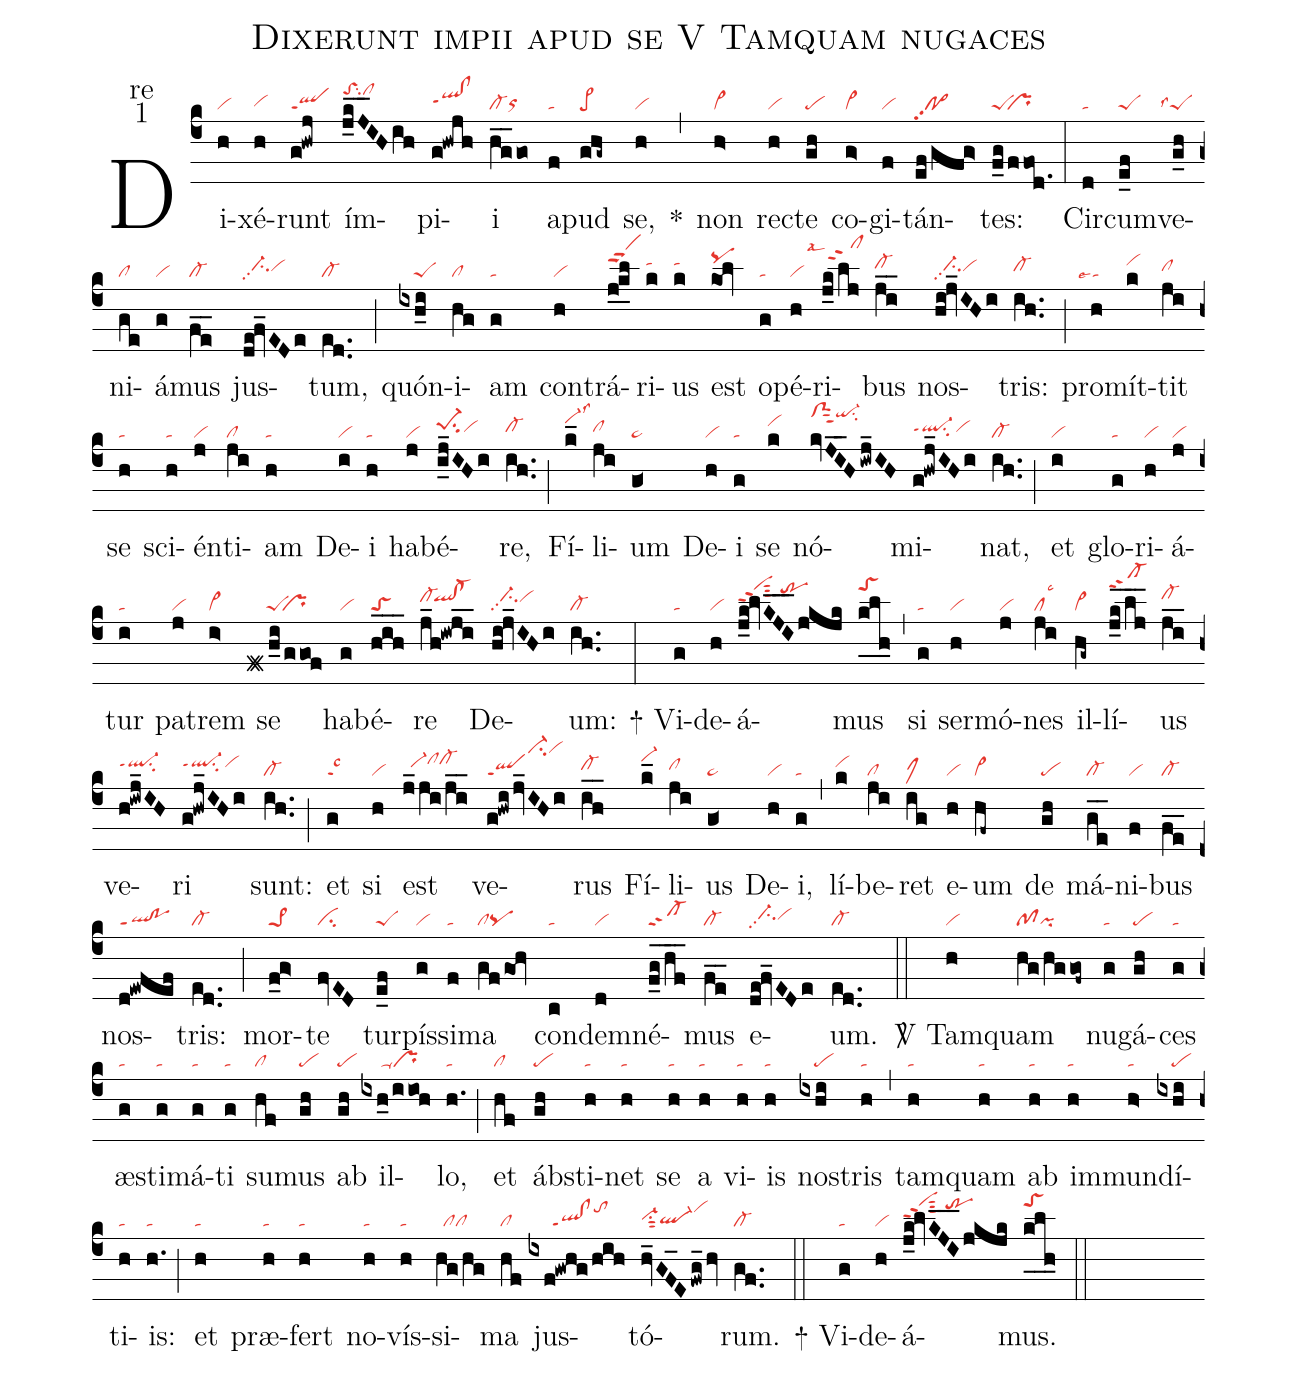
name:Dixerunt impii apud se V Tamquam nugaces;
office-part:re;
mode:1;
nabc-lines:1;
%%
(c4) Di(h|vi)xé(h|vihg)runt(g!hwj|qlppt1) ím(j_kJ__IHih|toShksu2clhk)pi(g!hwjh|qlhh!clhhppt1)i(hg__go|cl-orhg) a(f|ta)pud(ghg~|pe>) se,(h|vi) <sp>*</sp>(,) non(h>|vi>) rec(h|vi)te(gh|pe) co(g>|vi>)gi(f|vi)tán(ef/gfg>|po>pp2)tes:(f_g/ffod.|peS``pr) (:) Cir(d|ta)cum(e_f|peS)ve(g_h|```peSlss4)ni(ge|cl)á(g|vi)mus(fe__|cl-) jus(de!fv_EDe|//ci-hhpp2vihh)tum,(ed..|cl-) (;) quón(ixh_i|////peS)i(hg|cl)am(g|ta) con(h|vi)trá(j_0!k_l|scShk)ri(k|tahj)us(k|tahj) est(kol|pqhk) o(g|ta)pé(h|vi)ri(j_k/lj|````clhlppt2lsal4)bus(ji__|cl-hi) nos(hi!jv_IHi|//ci-hhpp2vihh)tris:(ih..|cl-hh) (;) pro(h|```talse4)mít(k|vihj)tit(ji|clhh) se(h|ta) sci(h|ta)én(j|vi)ti(ji|cl)am(h|ta) De(i|vi)i(h|ta) ha(j|vi)bé(i_j_IHi|pe-1hisu2vihh)re,(ih..|cl-hh) (;) Fí(k_|vi-hklss3)li(ji|clhh)um(g<|ta>) De(h|vi)i(g|ta) se(k|vihj) nó(kvJI__H/iwj_IH|clShmsut2qi-hmsu2)mi(g!hwj_IHi|ql-hhppt1su2vihh)nat,(ih..|cl-) (;) et(i|vi) glo(g|ta)ri(h|vi)á(j|vi)tur(i|ta) pa(j|vi)trem(i>|vi>) se(f#h_i/ggof|/////peS``pr) ha(g|vi)bé(hih___|toS)re(j_h!iwji__|cl-hi`qlhi!cl-hi) De(hi!jv_IHi|//ci-hipp2vihi)um:(ih..|cl-) (:)
<sp>+</sp> Vi(g|ta)de(h|vi)á(j_k!lvKJI___jkjk|vihmppt2sut3/trhl)mus(k_0l_0h_0|toShm) (,) si(g|ta) ser(h|vi)mó(j|vi)nes(ji|cllsc3) il(hg~|vi>)lí(j_k_/lj__|sf-hn)us(ji__|cl-hj) ve(h!iwj_IH|ql-hippt1su2)ri(g!hwj_IHi|ql-hippt1su2vihi) sunt:(ih..|cl-) (;) et(g|talsc3) si(h|vi) est(j_ji/ji__|//vi-hiclhjcl-hj) ve(g!hwi/jv_IHi|qlppt1ci-hnvihn)rus(ih__|cl-hh) Fí(k_|vi-hk)li(ji|clhh)us(g<|ta>) De(h|vi)i,(g|ta) (,) lí(k|vihi)be(ji|cl)ret(ig|clMhh) e(h|vi)um(hf~|vi>) de(gh|pe) má(ge__|cl-)ni(f|vi)bus(fe__|cl-) nos(d!ewfef|ql!poppt1)tris:(ed..|cl-) (;) mor(f_g>|pe>1)te(fvED|ci) tur(e_f|peS)pís(g|vi)si(f|ta)ma(gf/goh|clpq) con(c|ta)dem(d|vi)né(f_g_/hf__|sf-)mus(fe__|cl-) e(de!fv_EDe|//ci-hhpp2vihh)um.(ed..|cl-) (::)

<sp>V/</sp> Tam(h|vi)quam(hg/hggof~|pfpi) nu(g|ta)gá(gh|pe)ces(g|ta) æs(g|ta)ti(g|ta)má(g|ta)ti(g|ta) su(hf|cl)mus(gh|pe) ab(gh|pe) il(ixh_0/iioh|/////ta-pr)lo,(h.|ta) (;) et(hf|cl) áb(gh|pe)sti(h|ta)net(h|ta) se(h|ta) a(h|ta) vi(h|ta)is(h|ta) nos(ixhi|////pe)tris(h|ta) (,) tam(h|ta)quam(h|ta) ab(h|ta) im(h|ta)mun(h>|ta)dí(ixhi|////pe)ti(h|ta)is:(h.|ta) (;) et(h|ta) præ(h|ta)fert(h|ta) no(h|ta)vís(h|ta)si(hg/hg|//clcl)ma(hf|cl) jus(ixf!gwhg/hih|//////ql!clppt1tohk)tó(hv_GF_E/fwg_/hv|vi-hhsu1sut2ql-hgvihk)rum.(gf..|cl-) (::)
<sp>+</sp> Vi(g|ta)de(h|vi)á(j_k!lvKJI___jkjk|vihmppt2sut3/trhl)mus.(k_0l_0h_0|toShm) (::)
